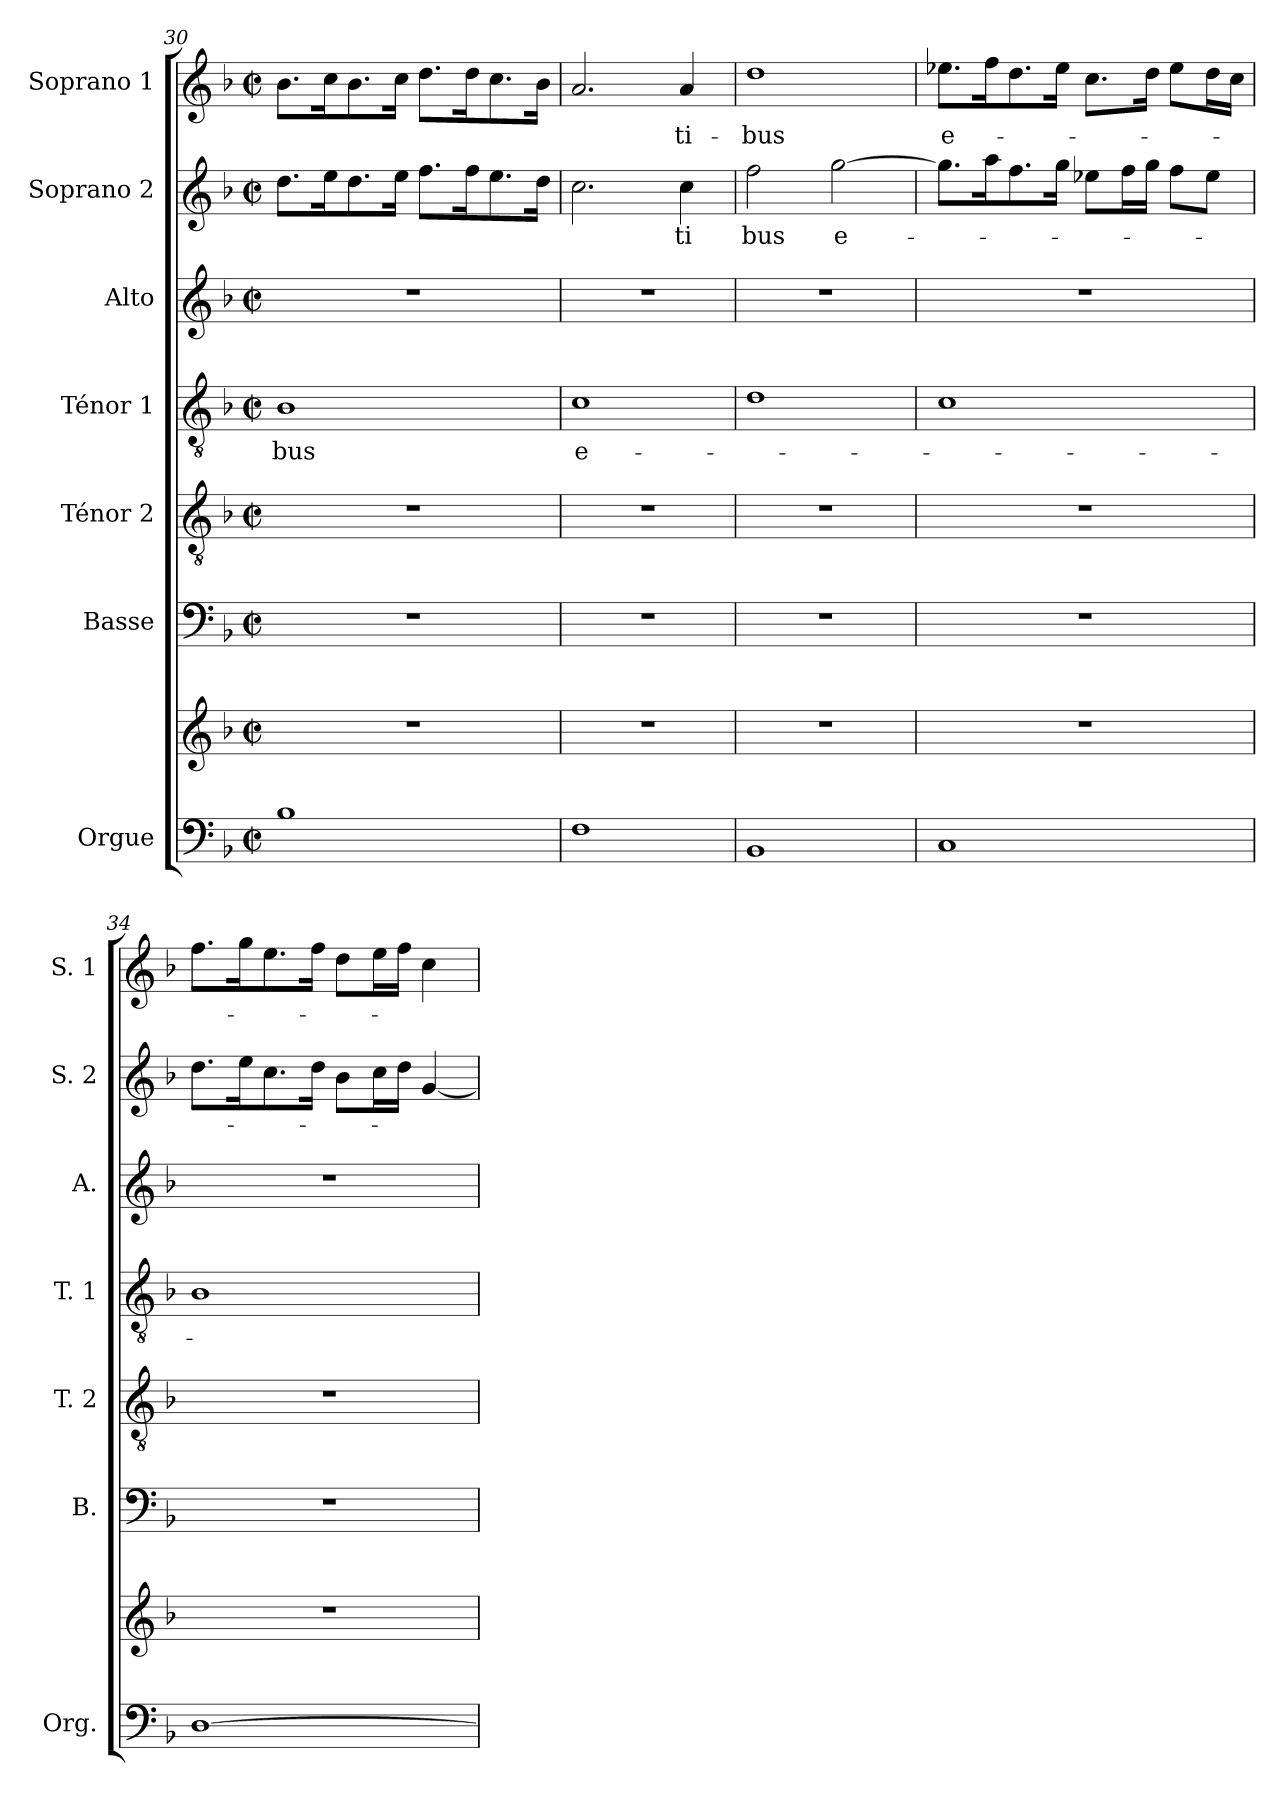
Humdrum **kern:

**kern	**kern	**kern	**kern	**kern	**text	**kern	**kern	**text	**kern	**text
*part7	*part7	*part6	*part5	*part4	*part4	*part3	*part2	*part2	*part1	*part1
*staff8	*staff7	*staff6	*staff5	*staff4	*staff4	*staff3	*staff2	*staff2	*staff1	*staff1
*I"Orgue	*	*I"Basse	*I"Ténor 2	*I"Ténor 1	*	*I"Alto	*I"Soprano 2	*	*I"Soprano 1	*
*I'Org.	*	*I'B.	*I'T. 2	*I'T. 1	*	*I'A.	*I'S. 2	*	*I'S. 1	*
!!LO:LB:g=z
*clefF4	*clefG2	*clefF4	*clefGv2	*clefGv2	*	*clefG2	*clefG2	*	*clefG2	*
*k[b-]	*k[b-]	*k[b-]	*k[b-]	*k[b-]	*	*k[b-]	*k[b-]	*	*k[b-]	*
*M2/2	*M2/2	*M2/2	*M2/2	*M2/2	*	*M2/2	*M2/2	*	*M2/2	*
*met(c|)	*met(c|)	*met(c|)	*met(c|)	*met(c|)	*	*met(c|)	*met(c|)	*	*met(c|)	*
=30	=30	=30	=30	=30	=30	=30	=30	=30	=30	=30
!	!	!	!	!	!LO:LY:b	!	!	!	!	!
1B-	1r	1r	1r	1B-	-bus	1r	8.dd\L	.	8.b-\L	.
.	.	.	.	.	.	.	16ee\K	.	16cc\K	.
.	.	.	.	.	.	.	8.dd\	.	8.b-\	.
.	.	.	.	.	.	.	16ee\Jk	.	16cc\Jk	.
.	.	.	.	.	.	.	8.ff\L	.	8.dd\L	.
.	.	.	.	.	.	.	16ff\K	.	16dd\K	.
.	.	.	.	.	.	.	8.ee\	.	8.cc\	.
.	.	.	.	.	.	.	16dd\Jk	.	16b-\Jk	.
=31	=31	=31	=31	=31	=31	=31	=31	=31	=31	=31
!	!	!	!	!	!LO:LY:b	!	!	!	!	!
1F	1r	1r	1r	1c	e-	1r	2.cc\	.	2.a/	.
!	!	!	!	!	!	!	!	!LO:LY:b	!	!LO:LY:b
.	.	.	.	.	.	.	4cc\	-ti	4a/	-ti-
=32	=32	=32	=32	=32	=32	=32	=32	=32	=32	=32
!	!	!	!	!	!	!	!	!LO:LY:b	!	!LO:LY:b
1BB-	1r	1r	1r	1d	.	1r	2ff\	bus	1dd	-bus
!	!	!	!	!	!	!	!	!LO:LY:b	!	!
.	.	.	.	.	.	.	[>2gg\	e-	.	.
=33	=33	=33	=33	=33	=33	=33	=33	=33	=33	=33
!	!	!	!	!	!	!	!	!	!	!LO:LY:b
1C	1r	1r	1r	1c	.	1r	8.gg\L]	.	8.ee-X\L	e-
.	.	.	.	.	.	.	16aa\K	.	16ff\K	.
.	.	.	.	.	.	.	8.ff\	.	8.dd\	.
.	.	.	.	.	.	.	16gg\Jk	.	16ee-\Jk	.
.	.	.	.	.	.	.	8ee-X\L	.	8.cc\L	.
.	.	.	.	.	.	.	16ff\L	.	.	.
.	.	.	.	.	.	.	16gg\JJ	.	16dd\Jk	.
.	.	.	.	.	.	.	8ff\L	.	8ee-\L	.
.	.	.	.	.	.	.	8ee-\J	.	16dd\L	.
.	.	.	.	.	.	.	.	.	16cc\JJ	.
=34	=34	=34	=34	=34	=34	=34	=34	=34	=34	=34
[1D	1r	1r	1r	1B-	.	1r	8.dd\L	.	8.ff\L	.
.	.	.	.	.	.	.	16ee\K	.	16gg\K	.
.	.	.	.	.	.	.	8.cc\	.	8.ee\	.
.	.	.	.	.	.	.	16dd\Jk	.	16ff\Jk	.
.	.	.	.	.	.	.	8b-\L	.	8dd\L	.
.	.	.	.	.	.	.	16cc\L	.	16ee\L	.
.	.	.	.	.	.	.	16dd\JJ	.	16ff\JJ	.
.	.	.	.	.	.	.	[<4g/	.	4cc\	.
=	=	=	=	=	=	=	=	=	=	=
*-	*-	*-	*-	*-	*-	*-	*-	*-	*-	*-
